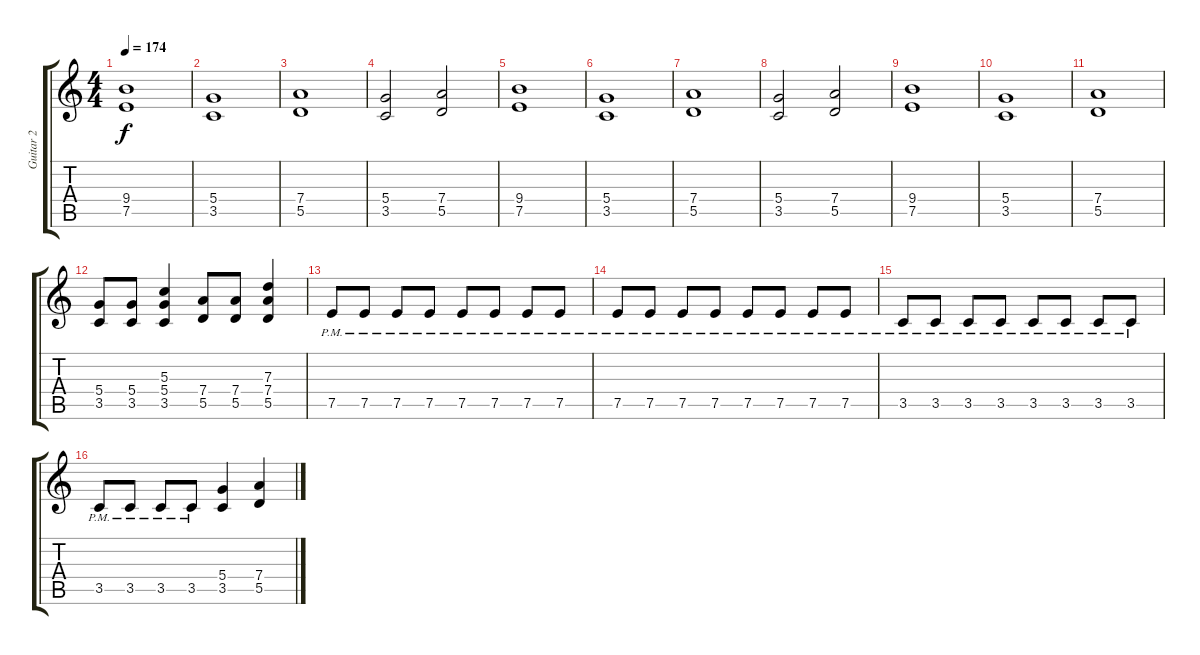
\track ("Guitar 2" "Guitar 2") {instrument overdrivenguitar}
\staff {score tabs}
\tuning (E4 B3 G3 D3 A2 E2) {hide}
\ts (4 4)
\tempo 174
\clef g2
\ks c
(9.4 7.5).1{dy f} |
(5.4 3.5).1 |
(7.4 5.5).1 |
(5.4 3.5).2 (7.4 5.5).2 |
(9.4 7.5).1 |
(5.4 3.5).1 |
(7.4 5.5).1 |
(5.4 3.5).2 (7.4 5.5).2 |
(9.4 7.5).1 |
(5.4 3.5).1 |
(7.4 5.5).1 |
(5.4 3.5).8 (5.4 3.5).8 (5.3 5.4 3.5).4 (7.4 5.5).8 (7.4 5.5).8 (7.3 7.4 5.5).4 |
7.5{pm}.8 7.5{pm}.8 7.5{pm}.8 7.5{pm}.8 7.5{pm}.8 7.5{pm}.8 7.5{pm}.8 7.5{pm}.8 |
7.5{pm}.8 7.5{pm}.8 7.5{pm}.8 7.5{pm}.8 7.5{pm}.8 7.5{pm}.8 7.5{pm}.8 7.5{pm}.8 |
3.5{pm}.8 3.5{pm}.8 3.5{pm}.8 3.5{pm}.8 3.5{pm}.8 3.5{pm}.8 3.5{pm}.8 3.5{pm}.8 |
3.5{pm}.8 3.5{pm}.8 3.5{pm}.8 3.5{pm}.8 (5.4 3.5).4 (7.4 5.5).4
